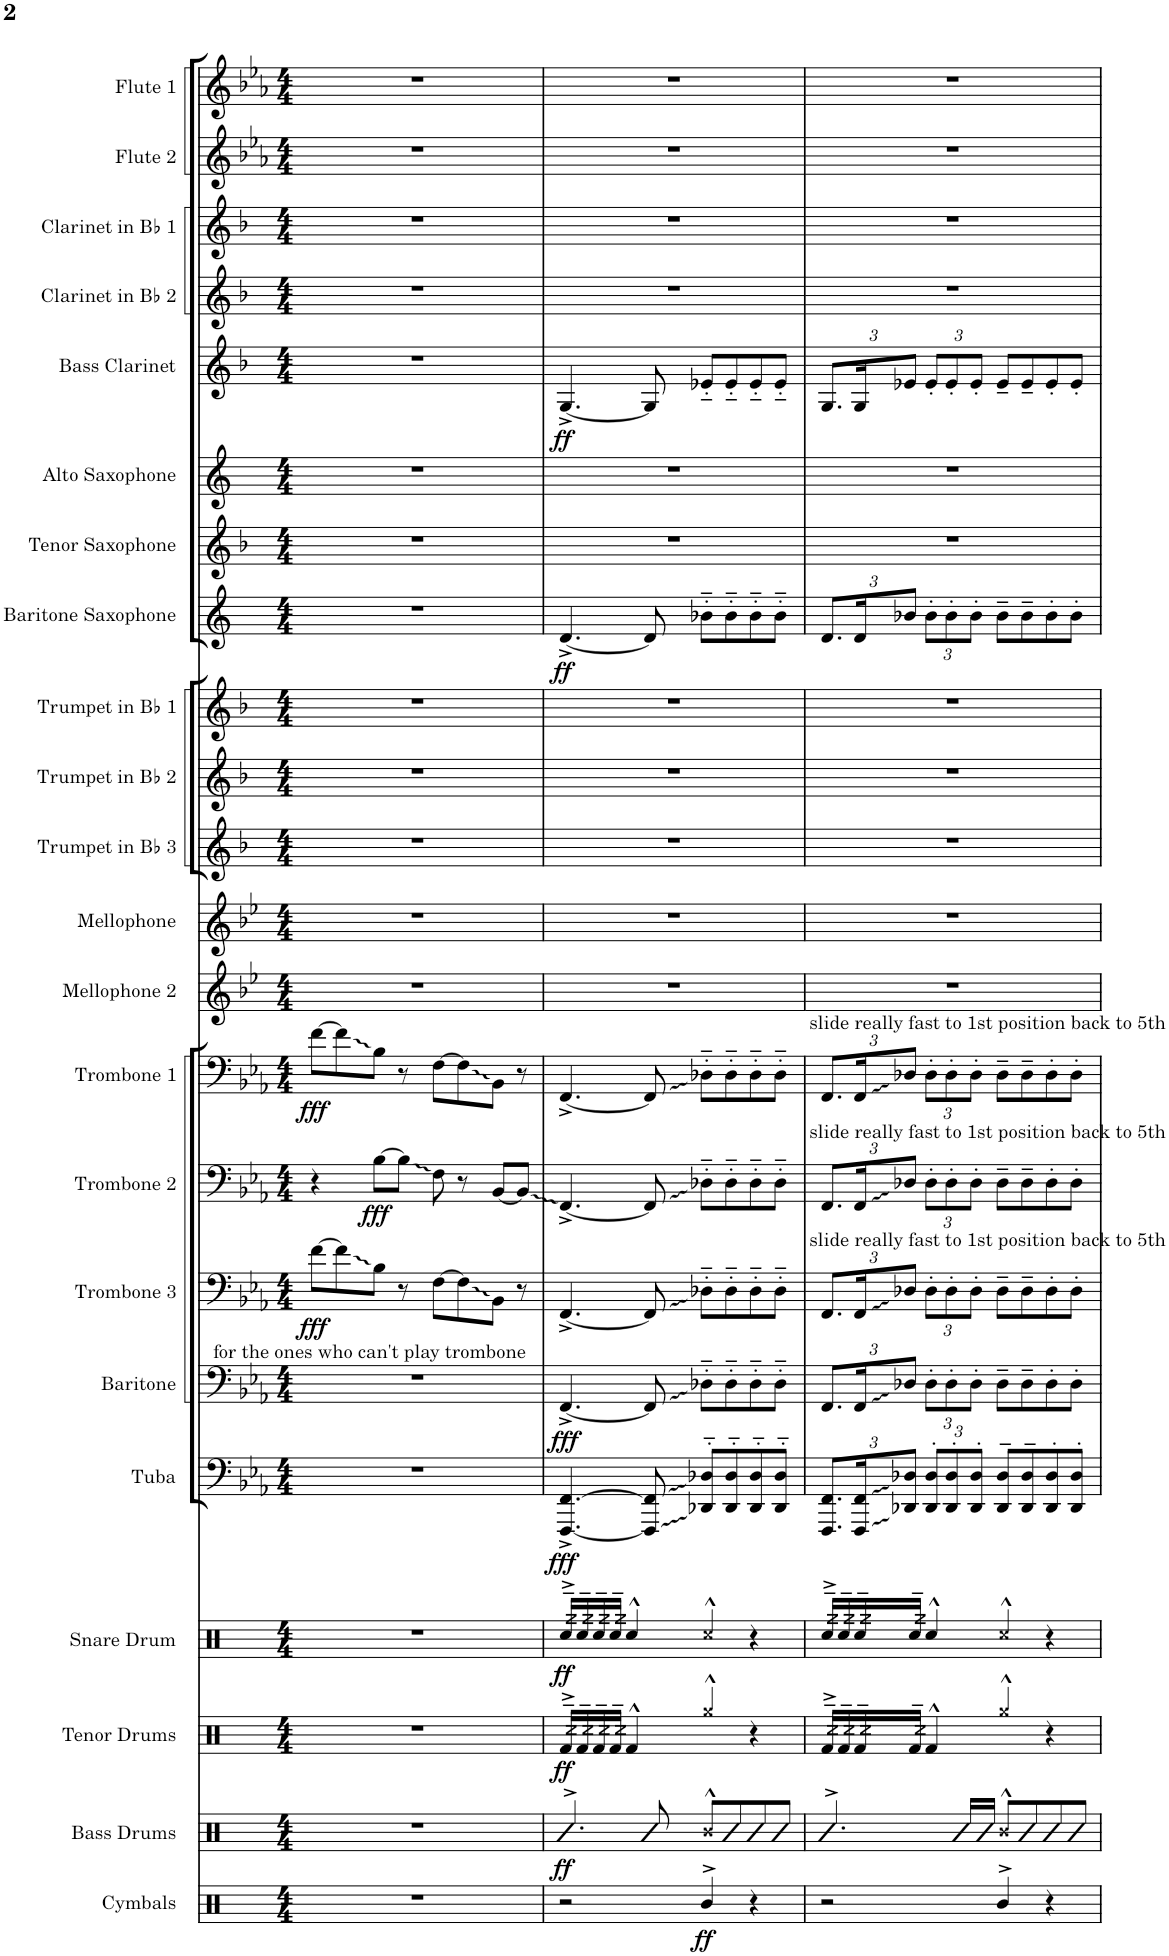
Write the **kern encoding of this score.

**kern	**dynam	**kern	**dynam	**kern	**dynam	**kern	**dynam	**kern	**dynam	**kern	**dynam	**kern	**dynam	**kern	**dynam	**kern	**dynam	**kern	**kern	**kern	**kern	**kern	**kern	**dynam	**kern	**kern	**kern	**dynam	**kern	**kern	**kern	**kern
*part22	*part22	*part21	*part21	*part20	*part20	*part19	*part19	*part18	*part18	*part17	*part17	*part16	*part16	*part15	*part15	*part14	*part14	*part13	*part12	*part11	*part10	*part9	*part8	*part8	*part7	*part6	*part5	*part5	*part4	*part3	*part2	*part1
*staff22	*staff22	*staff21	*staff21	*staff20	*staff20	*staff19	*staff19	*staff18	*staff18	*staff17	*staff17	*staff16	*staff16	*staff15	*staff15	*staff14	*staff14	*staff13	*staff12	*staff11	*staff10	*staff9	*staff8	*staff8	*staff7	*staff6	*staff5	*staff5	*staff4	*staff3	*staff2	*staff1
*I"Cymbals	*	*I"Bass Drums	*	*I"Tenor Drums	*	*I"Snare Drum	*	*I"Tuba	*	*I"Baritone	*	*I"Trombone 3	*	*I"Trombone 2	*	*I"Trombone 1	*	*I"Mellophone 2	*I"Mellophone	*I"Trumpet in Bb 3	*I"Trumpet in Bb 2	*I"Trumpet in Bb 1	*I"Baritone Saxophone	*	*I"Tenor Saxophone	*I"Alto Saxophone	*I"Bass Clarinet	*	*I"Clarinet in Bb 2	*I"Clarinet in Bb 1	*I"Flute 2	*I"Flute 1
*I'Cym.	*	*I'B.D.	*	*I'T.D.	*	*I'S.D.	*	*I'Tba.	*	*I'Bar.	*	*I'Tbn. 3	*	*I'Tbn. 2	*	*I'Tbn. 1	*	*I'Mello. 2	*I'Mello.	*I'Tpt. in Bb 3	*I'Tpt. in Bb 2	*I'Tpt. in Bb 1	*I'Bar. Sax.	*	*I'T. Sax.	*I'A. Sax.	*I'B. Cl.	*	*I'Cl. in Bb 2	*I'Cl. in Bb 1	*I'Fl. 2	*I'Fl. 1
*clefX	*	*clefX	*	*clefX	*	*clefX	*	*clefF4	*	*clefF4	*	*clefF4	*	*clefF4	*	*clefF4	*	*clefG2	*clefG2	*clefG2	*clefG2	*clefG2	*clefG2	*	*clefG2	*clefG2	*clefG2	*	*clefG2	*clefG2	*clefG2	*clefG2
*	*	*	*	*	*	*	*	*	*	*	*	*	*	*	*	*	*	*Trd4c7	*Trd4c7	*Trd1c2	*Trd1c2	*Trd1c2	*Trd12c21	*	*Trd8c14	*Trd5c9	*Trd8c14	*	*Trd1c2	*Trd1c2	*	*
*k[]	*	*k[]	*	*k[]	*	*k[]	*	*k[b-e-a-]	*	*k[b-e-a-]	*	*k[b-e-a-]	*	*k[b-e-a-]	*	*k[b-e-a-]	*	*k[b-e-]	*k[b-e-]	*k[b-]	*k[b-]	*k[b-]	*k[]	*	*k[b-]	*k[]	*k[b-]	*	*k[b-]	*k[b-]	*k[b-e-a-]	*k[b-e-a-]
*M4/4	*	*M4/4	*	*M4/4	*	*M4/4	*	*M4/4	*	*M4/4	*	*M4/4	*	*M4/4	*	*M4/4	*	*M4/4	*M4/4	*M4/4	*M4/4	*M4/4	*M4/4	*	*M4/4	*M4/4	*M4/4	*	*M4/4	*M4/4	*M4/4	*M4/4
=1	=1	=1	=1	=1	=1	=1	=1	=1	=1	=1	=1	=1	=1	=1	=1	=1	=1	=1	=1	=1	=1	=1	=1	=1	=1	=1	=1	=1	=1	=1	=1	=1
!	!	!	!	!	!	!	!	!	!	!LO:TX:a:t=for the ones who can't play trombone	!	!	!	!	!	!	!	!	!	!	!	!	!	!	!	!	!	!	!	!	!	!
!	!	!	!	!	!	!	!	!	!	!	!	!	!LO:DY:b	!	!	!	!LO:DY:b	!	!	!	!	!	!	!	!	!	!	!	!	!	!	!
1r	.	1r	.	1r	.	1r	.	1r	.	1r	.	[8f\L	fff	4r	.	[8f\L	fff	1r	1r	1r	1r	1r	1r	.	1r	1r	1r	.	1r	1r	1r	1r
.	.	.	.	.	.	.	.	.	.	.	.	8f\]	.	.	.	8f\]	.	.	.	.	.	.	.	.	.	.	.	.	.	.	.	.
!	!	!	!	!	!	!	!	!	!	!	!	!	!	!	!LO:DY:b	!	!	!	!	!	!	!	!	!	!	!	!	!	!	!	!	!
.	.	.	.	.	.	.	.	.	.	.	.	8B-\J	.	[8B-\L	fff	8B-\J	.	.	.	.	.	.	.	.	.	.	.	.	.	.	.	.
.	.	.	.	.	.	.	.	.	.	.	.	8r	.	8B-\J]	.	8r	.	.	.	.	.	.	.	.	.	.	.	.	.	.	.	.
.	.	.	.	.	.	.	.	.	.	.	.	[8F\L	.	8F\	.	[8F\L	.	.	.	.	.	.	.	.	.	.	.	.	.	.	.	.
.	.	.	.	.	.	.	.	.	.	.	.	8F\]	.	8r	.	8F\]	.	.	.	.	.	.	.	.	.	.	.	.	.	.	.	.
.	.	.	.	.	.	.	.	.	.	.	.	8BB-\J	.	[8BB-/L	.	8BB-\J	.	.	.	.	.	.	.	.	.	.	.	.	.	.	.	.
.	.	.	.	.	.	.	.	.	.	.	.	8r	.	8BB-/J]	.	8r	.	.	.	.	.	.	.	.	.	.	.	.	.	.	.	.
=2	=2	=2	=2	=2	=2	=2	=2	=2	=2	=2	=2	=2	=2	=2	=2	=2	=2	=2	=2	=2	=2	=2	=2	=2	=2	=2	=2	=2	=2	=2	=2	=2
*	*	*	*	*^	*	*	*	*	*	*	*	*	*	*	*	*	*	*	*	*	*	*	*	*	*	*	*	*	*	*	*	*
!	!	!	!LO:DY:b	!	!	!LO:DY:b	!	!LO:DY:b	!	!LO:DY:b	!	!LO:DY:b	!	!	!	!	!	!	!	!	!	!	!	!	!LO:DY:b	!	!	!	!LO:DY:b	!	!	!	!
*	*	*	*	*tremolo	*	*	*	*	*	*	*	*	*	*	*	*	*	*	*	*	*	*	*	*	*	*	*	*	*	*	*	*	*
*	*	*	*	*	*	*	*tremolo	*	*	*	*	*	*	*	*	*	*	*	*	*	*	*	*	*	*	*	*	*	*	*	*	*	*
2r	.	4.R^>/	ff	16Rf~>^>/LL	2ryy	ff	16Rcc~>^>/LL	ff	[4.FFF/^ [4.FF/^	fff	[4.FF^/	fff	[4.FF^/	.	[4.FF^/	.	[4.FF^/	.	1r	1r	1r	1r	1r	[4.d^/	ff	1r	1r	[4.G^/	ff	1r	1r	1r	1r
.	.	.	.	16Rf~>^>/	.	.	16Rcc~>^>/	.	.	.	.	.	.	.	.	.	.	.	.	.	.	.	.	.	.	.	.	.	.	.	.	.	.
*	*	*	*	*tremolo	*	*	*	*	*	*	*	*	*	*	*	*	*	*	*	*	*	*	*	*	*	*	*	*	*	*	*	*	*
*	*	*	*	*	*	*	*tremolo	*	*	*	*	*	*	*	*	*	*	*	*	*	*	*	*	*	*	*	*	*	*	*	*	*	*
.	.	.	.	16Rf~>/	.	.	16Rcc~>/	.	.	.	.	.	.	.	.	.	.	.	.	.	.	.	.	.	.	.	.	.	.	.	.	.	.
.	.	.	.	16Rf~>/	.	.	16Rcc~>/	.	.	.	.	.	.	.	.	.	.	.	.	.	.	.	.	.	.	.	.	.	.	.	.	.	.
.	.	.	.	4Rf^^/	.	.	4Rcc^^/	.	.	.	.	.	.	.	.	.	.	.	.	.	.	.	.	.	.	.	.	.	.	.	.	.	.
.	.	8R/	.	.	.	.	.	.	8FFF/] 8FF/]	.	8FF/]	.	8FF/]	.	8FF/]	.	8FF/]	.	.	.	.	.	.	8d/]	.	.	.	8G/]	.	.	.	.	.
!	!LO:DY:b	!	!	!	!	!	!	!	!	!	!	!	!	!	!	!	!	!	!	!	!	!	!	!	!	!	!	!	!	!	!	!	!
4R^>/	ff	8R^^/L	.	4Rgg^^/	4Rgg^^	.	4Rcc^^/	.	8DD-X/'>~> 8D-X/'>~>L	.	8D-X'~\L	.	8D-X'~\L	.	8D-X'~\L	.	8D-X'~\L	.	.	.	.	.	.	8b-X'~\L	.	.	.	8e-X'~/L	.	.	.	.	.
.	.	8R/	.	.	.	.	.	.	8DD-/'>~> 8D-/'>~>	.	8D-'~\	.	8D-'~\	.	8D-'~\	.	8D-'~\	.	.	.	.	.	.	8b-'~\	.	.	.	8e-'~/	.	.	.	.	.
4r	.	8R/	.	4r	4ryy	.	4r	.	8DD-/'>~> 8D-/'>~>	.	8D-'~\	.	8D-'~\	.	8D-'~\	.	8D-'~\	.	.	.	.	.	.	8b-'~\	.	.	.	8e-'~/	.	.	.	.	.
.	.	8R/J	.	.	.	.	.	.	8DD-/'>~> 8D-/'>~>J	.	8D-'~\J	.	8D-'~\J	.	8D-'~\J	.	8D-'~\J	.	.	.	.	.	.	8b-'~\J	.	.	.	8e-'~/J	.	.	.	.	.
=3	=3	=3	=3	=3	=3	=3	=3	=3	=3	=3	=3	=3	=3	=3	=3	=3	=3	=3	=3	=3	=3	=3	=3	=3	=3	=3	=3	=3	=3	=3	=3	=3	=3
*	*	*	*	*	*	*	*	*	*Xbrackettup	*	*Xbrackettup	*	*Xbrackettup	*	*Xbrackettup	*	*Xbrackettup	*	*	*	*	*	*	*Xbrackettup	*	*	*	*Xbrackettup	*	*	*	*	*
*	*	*	*	*tremolo	*	*	*	*	*	*	*	*	*	*	*	*	*	*	*	*	*	*	*	*	*	*	*	*	*	*	*	*	*
*	*	*	*	*	*	*	*tremolo	*	*	*	*	*	*	*	*	*	*	*	*	*	*	*	*	*	*	*	*	*	*	*	*	*	*
2r	.	4.R^>/	.	16Rf~>^>/LL	2ryy	.	16Rcc~>^>/LL	.	12.FFF/ 12.FF/L	.	12.FF/L	.	12.FF/L	.	12.FF/L	.	12.FF/L	.	1r	1r	1r	1r	1r	12.d/L	.	1r	1r	12.G/L	.	1r	1r	1r	1r
.	.	.	.	16Rf~>^>/	.	.	16Rcc~>^>/	.	.	.	.	.	.	.	.	.	.	.	.	.	.	.	.	.	.	.	.	.	.	.	.	.	.
!	!	!	!	!	!	!	!	!	!	!	!	!	!	!	!	!	!LO:TX:a:t=slide really fast to 1st position back to 5th	!	!	!	!	!	!	!	!	!	!	!	!	!	!	!	!
!	!	!	!	!	!	!	!	!	!	!	!	!	!	!	!LO:TX:a:t=slide really fast to 1st position back to 5th	!	!	!	!	!	!	!	!	!	!	!	!	!	!	!	!	!	!
!	!	!	!	!	!	!	!	!	!	!	!	!	!LO:TX:a:t=slide really fast to 1st position back to 5th	!	!	!	!	!	!	!	!	!	!	!	!	!	!	!	!	!	!	!	!
*	*	*	*	*tremolo	*	*	*	*	*	*	*	*	*	*	*	*	*	*	*	*	*	*	*	*	*	*	*	*	*	*	*	*	*
*	*	*	*	*	*	*	*tremolo	*	*	*	*	*	*	*	*	*	*	*	*	*	*	*	*	*	*	*	*	*	*	*	*	*	*
.	.	.	.	16Rf~>/	.	.	16Rcc~>/	.	24FFF/ 24FF/K	.	24FF/K	.	24FF/K	.	24FF/K	.	24FF/K	.	.	.	.	.	.	24d/K	.	.	.	24G/K	.	.	.	.	.
.	.	.	.	.	.	.	.	.	12DD-X/ 12D-X/J	.	12D-X/J	.	12D-X/J	.	12D-X/J	.	12D-X/J	.	.	.	.	.	.	12b-X/J	.	.	.	12e-X/J	.	.	.	.	.
.	.	.	.	16Rf~>/	.	.	16Rcc~>/	.	.	.	.	.	.	.	.	.	.	.	.	.	.	.	.	.	.	.	.	.	.	.	.	.	.
.	.	.	.	4Rf^^/	.	.	4Rcc^^/	.	12DD-/'> 12D-/'>L	.	12D-'\L	.	12D-'\L	.	12D-'\L	.	12D-'\L	.	.	.	.	.	.	12b-'\L	.	.	.	12e-'/L	.	.	.	.	.
.	.	.	.	.	.	.	.	.	12DD-/'> 12D-/'>	.	12D-'\	.	12D-'\	.	12D-'\	.	12D-'\	.	.	.	.	.	.	12b-'\	.	.	.	12e-'/	.	.	.	.	.
.	.	16R/LL	.	.	.	.	.	.	.	.	.	.	.	.	.	.	.	.	.	.	.	.	.	.	.	.	.	.	.	.	.	.	.
.	.	.	.	.	.	.	.	.	12DD-/'> 12D-/'>J	.	12D-'\J	.	12D-'\J	.	12D-'\J	.	12D-'\J	.	.	.	.	.	.	12b-'\J	.	.	.	12e-'/J	.	.	.	.	.
.	.	16R/JJ	.	.	.	.	.	.	.	.	.	.	.	.	.	.	.	.	.	.	.	.	.	.	.	.	.	.	.	.	.	.	.
4R^>/	.	8R^^/L	.	4Rgg^^/	4Rgg^^	.	4Rcc^^/	.	8DD-/~> 8D-/~>L	.	8D-~\L	.	8D-~\L	.	8D-~\L	.	8D-~\L	.	.	.	.	.	.	8b-~\L	.	.	.	8e-~/L	.	.	.	.	.
.	.	8R/	.	.	.	.	.	.	8DD-/~> 8D-/~>	.	8D-~\	.	8D-~\	.	8D-~\	.	8D-~\	.	.	.	.	.	.	8b-~\	.	.	.	8e-~/	.	.	.	.	.
4r	.	8R/	.	4r	4ryy	.	4r	.	8DD-/'> 8D-/'>	.	8D-'\	.	8D-'\	.	8D-'\	.	8D-'\	.	.	.	.	.	.	8b-'\	.	.	.	8e-'/	.	.	.	.	.
.	.	8R/J	.	.	.	.	.	.	8DD-/'> 8D-/'>J	.	8D-'\J	.	8D-'\J	.	8D-'\J	.	8D-'\J	.	.	.	.	.	.	8b-'\J	.	.	.	8e-'/J	.	.	.	.	.
*	*	*	*	*v	*v	*	*	*	*	*	*	*	*	*	*	*	*	*	*	*	*	*	*	*	*	*	*	*	*	*	*	*	*
=	=	=	=	=	=	=	=	=	=	=	=	=	=	=	=	=	=	=	=	=	=	=	=	=	=	=	=	=	=	=	=	=
*-	*-	*-	*-	*-	*-	*-	*-	*-	*-	*-	*-	*-	*-	*-	*-	*-	*-	*-	*-	*-	*-	*-	*-	*-	*-	*-	*-	*-	*-	*-	*-	*-
